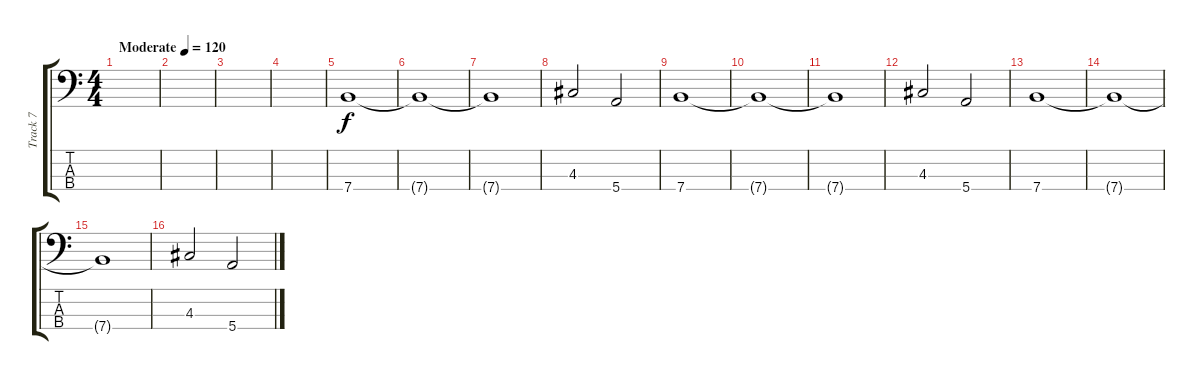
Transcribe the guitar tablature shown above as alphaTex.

\track ("Track 7" "Track 7") {instrument electricbassfinger}
\staff {score tabs}
\tuning (G2 D2 A1 E1) {hide}
\ts (4 4)
\tempo (120 "Moderate")
\clef f4
\ks c
|
|
|
|
7.4.1 |
7.4{t}.1 |
7.4{t}.1 |
4.3.2 5.4.2 |
7.4.1 |
7.4{t}.1 |
7.4{t}.1 |
4.3.2 5.4.2 |
7.4.1 |
7.4{t}.1 |
7.4{t}.1 |
4.3.2 5.4.2
